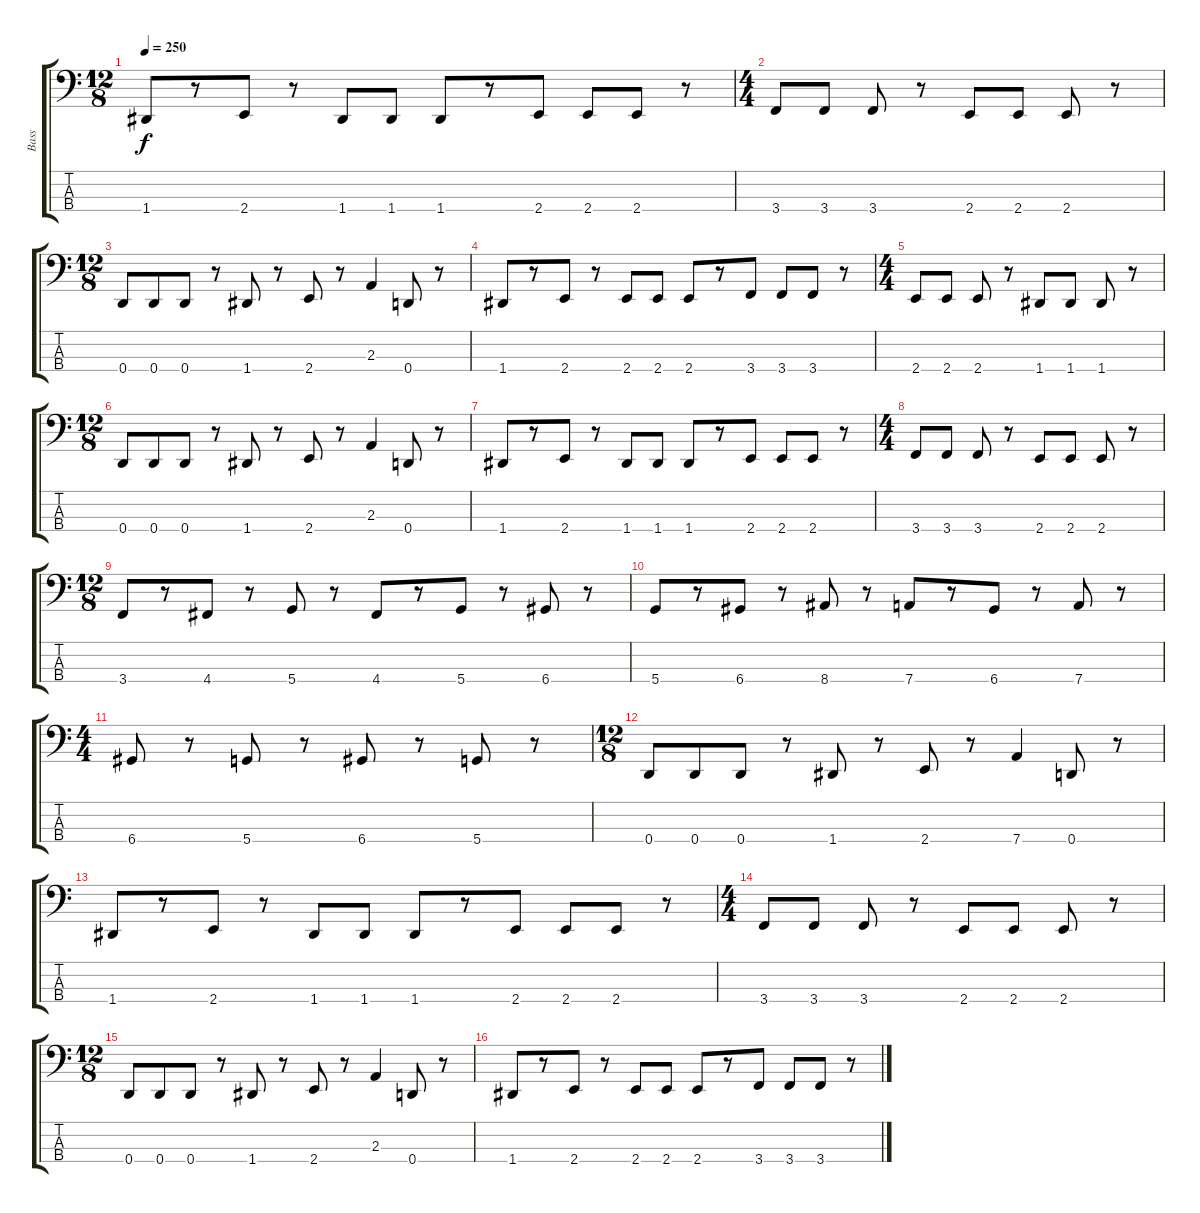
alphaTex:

\track ("Bass" "Bass") {instrument electricbassfinger}
\staff {score tabs}
\tuning (F2 C2 G1 D1) {hide}
\ts (12 8)
\tempo 250
\clef f4
\ks c
1.4.8{dy f} r.8 2.4.8 r.8 1.4.8 1.4.8 1.4.8 r.8 2.4.8 2.4.8 2.4.8 r.8 |
\ts (4 4)
3.4.8 3.4.8 3.4.8 r.8 2.4.8 2.4.8 2.4.8 r.8 |
\ts (12 8)
0.4.8 0.4.8 0.4.8 r.8 1.4.8 r.8 2.4.8 r.8 2.3.4 0.4.8 r.8 |
1.4.8 r.8 2.4.8 r.8 2.4.8 2.4.8 2.4.8 r.8 3.4.8 3.4.8 3.4.8 r.8 |
\ts (4 4)
2.4.8 2.4.8 2.4.8 r.8 1.4.8 1.4.8 1.4.8 r.8 |
\ts (12 8)
0.4.8 0.4.8 0.4.8 r.8 1.4.8 r.8 2.4.8 r.8 2.3.4 0.4.8 r.8 |
1.4.8 r.8 2.4.8 r.8 1.4.8 1.4.8 1.4.8 r.8 2.4.8 2.4.8 2.4.8 r.8 |
\ts (4 4)
3.4.8 3.4.8 3.4.8 r.8 2.4.8 2.4.8 2.4.8 r.8 |
\ts (12 8)
3.4.8 r.8 4.4.8 r.8 5.4.8 r.8 4.4.8 r.8 5.4.8 r.8 6.4.8 r.8 |
5.4.8 r.8 6.4.8 r.8 8.4.8 r.8 7.4.8 r.8 6.4.8 r.8 7.4.8 r.8 |
\ts (4 4)
6.4.8 r.8 5.4.8 r.8 6.4.8 r.8 5.4.8 r.8 |
\ts (12 8)
0.4.8 0.4.8 0.4.8 r.8 1.4.8 r.8 2.4.8 r.8 7.4.4 0.4.8 r.8 |
1.4.8 r.8 2.4.8 r.8 1.4.8 1.4.8 1.4.8 r.8 2.4.8 2.4.8 2.4.8 r.8 |
\ts (4 4)
3.4.8 3.4.8 3.4.8 r.8 2.4.8 2.4.8 2.4.8 r.8 |
\ts (12 8)
0.4.8 0.4.8 0.4.8 r.8 1.4.8 r.8 2.4.8 r.8 2.3.4 0.4.8 r.8 |
1.4.8 r.8 2.4.8 r.8 2.4.8 2.4.8 2.4.8 r.8 3.4.8 3.4.8 3.4.8 r.8
